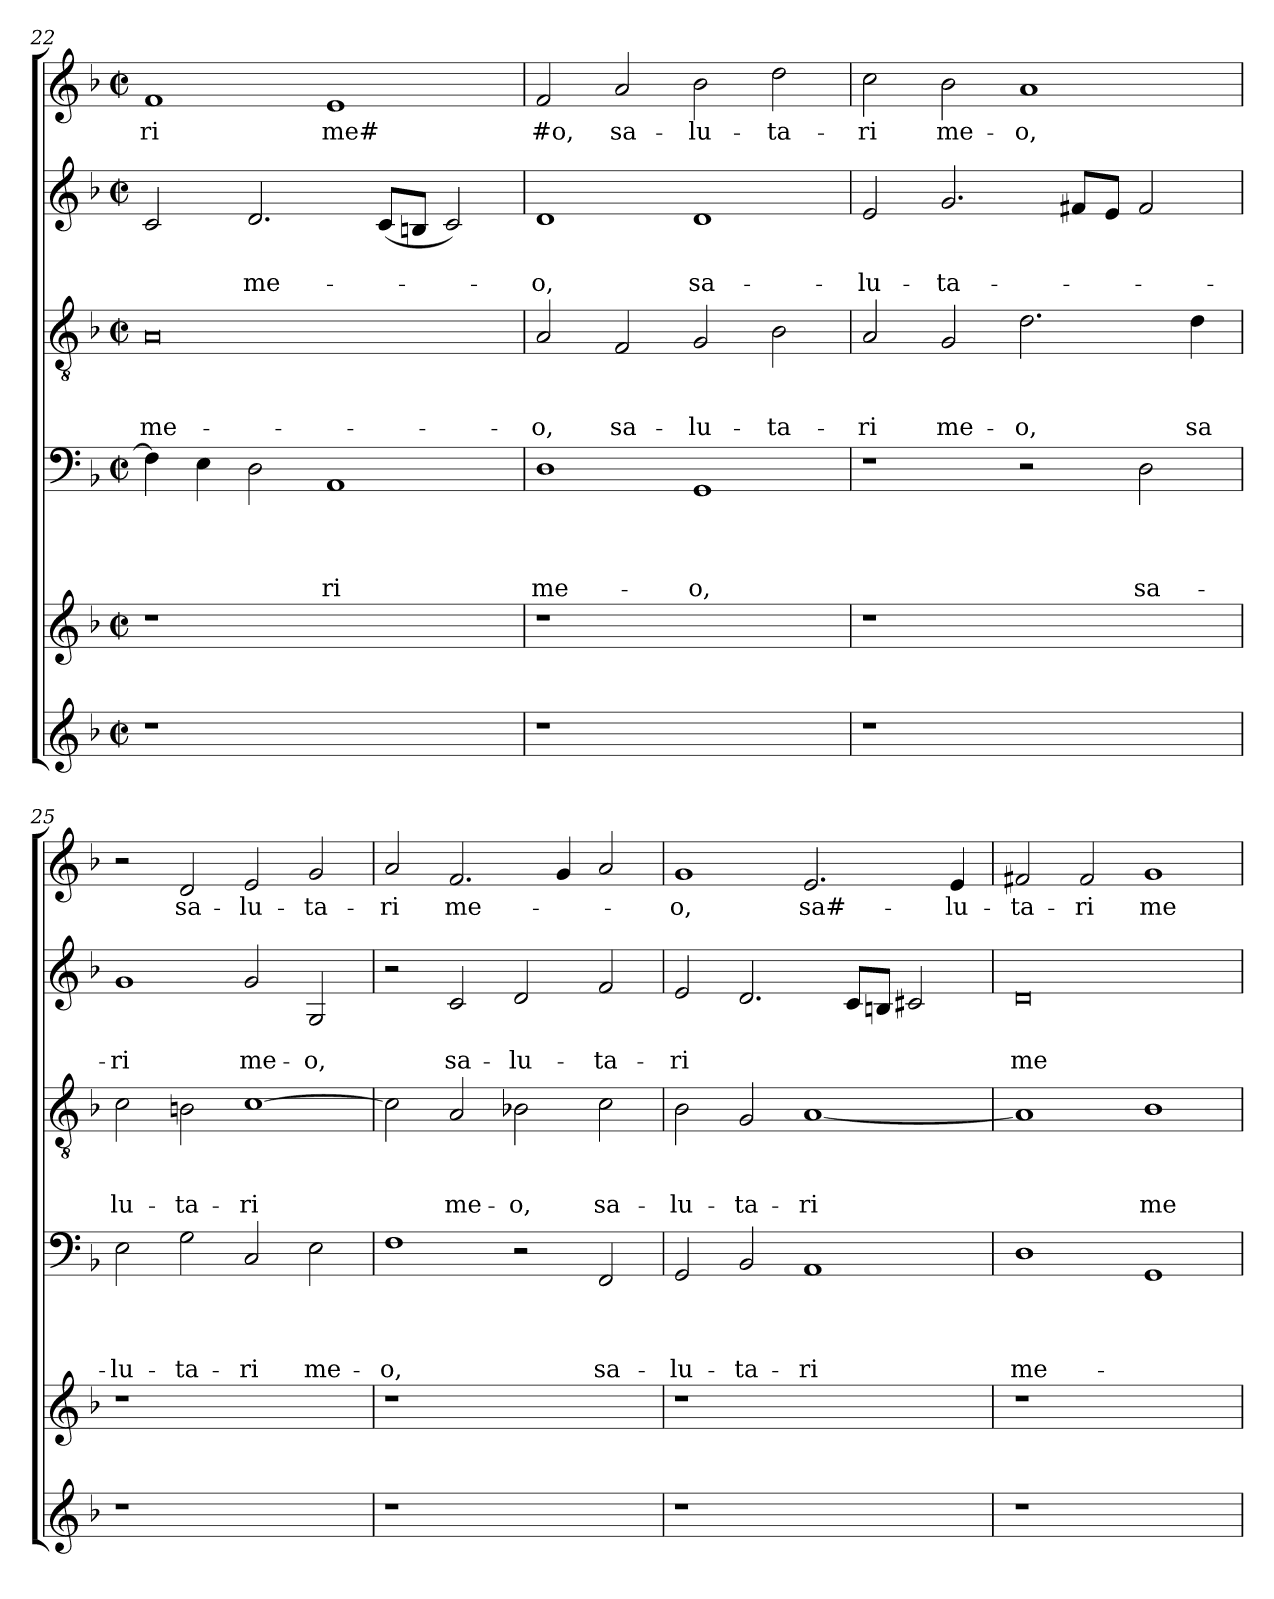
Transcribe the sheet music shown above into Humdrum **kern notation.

**kern	**kern	**kern	**text	**text	**text	**text	**kern	**text	**text	**text	**kern	**text	**text	**kern	**text
*part6	*part5	*part4	*part4	*part4	*part4	*part4	*part3	*part3	*part3	*part3	*part2	*part2	*part2	*part1	*part1
*staff6	*staff5	*staff4	*staff4	*staff4	*staff4	*staff4	*staff3	*staff3	*staff3	*staff3	*staff2	*staff2	*staff2	*staff1	*staff1
*clefG2	*clefG2	*clefF4	*	*	*	*	*clefGv2	*	*	*	*clefG2	*	*	*clefG2	*
*k[b-]	*k[b-]	*k[b-]	*	*	*	*	*k[b-]	*	*	*	*k[b-]	*	*	*k[b-]	*
*F:	*F:	*F:	*	*	*	*	*F:	*	*	*	*F:	*	*	*F:	*
*M2/2	*M2/2	*M2/2	*	*	*	*	*M2/2	*	*	*	*M2/2	*	*	*M2/2	*
*met(c|)	*met(c|)	*met(c|)	*	*	*	*	*met(c|)	*	*	*	*met(c|)	*	*	*met(c|)	*
=22	=22	=22	=22	=22	=22	=22	=22	=22	=22	=22	=22	=22	=22	=22	=22
!	!	!	!	!	!	!	!	!	!	!LO:LY:b	!	!	!	!	!LO:LY:b
1r	1r	4F\]	.	.	.	.	0A	.	.	me-	2c/	.	.	1f	-ri
.	.	4E\	.	.	.	.	.	.	.	.	.	.	.	.	.
!	!	!	!	!	!	!	!	!	!	!	!	!	!LO:LY:b	!	!
.	.	2D\	.	.	.	.	.	.	.	.	2.d/	.	me-	.	.
!	!	!	!	!	!	!LO:LY:b	!	!	!	!	!	!	!	!	!LO:LY:b
1ryy	1ryy	1AA	.	.	.	-ri	.	.	.	.	.	.	.	1e	me#
.	.	.	.	.	.	.	.	.	.	.	(<8c/L	.	.	.	.
.	.	.	.	.	.	.	.	.	.	.	8B/J	.	.	.	.
.	.	.	.	.	.	.	.	.	.	.	2c/)	.	.	.	.
=23	=23	=23	=23	=23	=23	=23	=23	=23	=23	=23	=23	=23	=23	=23	=23
!	!	!	!	!	!	!LO:LY:b	!	!	!	!LO:LY:b	!	!	!LO:LY:b	!	!LO:LY:b:rj
1r	1r	1D	.	.	.	me-	2A/	.	.	-o,	1d	.	-o,	2f/	#o,
!	!	!	!	!	!	!	!	!	!	!LO:LY:b	!	!	!	!	!LO:LY:b
.	.	.	.	.	.	.	2F/	.	.	sa-	.	.	.	2a/	sa-
!	!	!	!	!	!	!LO:LY:b	!	!	!	!LO:LY:b	!	!	!LO:LY:b	!	!LO:LY:b
1ryy	1ryy	1GG	.	.	.	-o,	2G/	.	.	-lu-	1d	.	sa-	2b-\	-lu-
!	!	!	!	!	!	!	!	!	!	!LO:LY:b	!	!	!	!	!LO:LY:b
.	.	.	.	.	.	.	2B-\	.	.	-ta-	.	.	.	2dd\	-ta-
=24	=24	=24	=24	=24	=24	=24	=24	=24	=24	=24	=24	=24	=24	=24	=24
!	!	!	!	!	!	!	!	!	!	!LO:LY:b	!	!	!LO:LY:b	!	!LO:LY:b
1r	1r	1r	.	.	.	.	2A/	.	.	-ri	2e/	.	-lu-	2cc\	-ri
!	!	!	!	!	!	!	!	!	!	!LO:LY:b	!	!	!LO:LY:b	!	!LO:LY:b
.	.	.	.	.	.	.	2G/	.	.	me-	2.g/	.	-ta-	2b-\	me-
!	!	!	!	!	!	!	!	!	!	!LO:LY:b	!	!	!	!	!LO:LY:b
1ryy	1ryy	2r	.	.	.	.	2.d\	.	.	-o,	.	.	.	1a	-o,
.	.	.	.	.	.	.	.	.	.	.	8f#X/L	.	.	.	.
.	.	.	.	.	.	.	.	.	.	.	8e/J	.	.	.	.
!	!	!	!	!	!	!LO:LY:b	!	!	!	!	!	!	!	!	!
.	.	2D\	.	.	.	sa-	.	.	.	.	2f#/	.	.	.	.
!	!	!	!	!	!	!	!	!	!	!LO:LY:b	!	!	!	!	!
.	.	.	.	.	.	.	4d\	.	.	sa	.	.	.	.	.
!!LO:LB:g=z
=25	=25	=25	=25	=25	=25	=25	=25	=25	=25	=25	=25	=25	=25	=25	=25
!	!	!	!	!	!	!LO:LY:b	!	!	!	!LO:LY:b	!	!	!LO:LY:b:rj	!	!
1r	1r	2E\	.	.	.	-lu-	2c\	.	.	lu-	1g	.	-ri	2r	.
!	!	!	!	!	!	!LO:LY:b	!	!	!	!LO:LY:b	!	!	!	!	!LO:LY:b
.	.	2G\	.	.	.	-ta-	2Bn\	.	.	-ta-	.	.	.	2d/	sa-
!	!	!	!	!	!	!LO:LY:b	!	!	!	!LO:LY:b	!	!	!LO:LY:b	!	!LO:LY:b
1ryy	1ryy	2C/	.	.	.	-ri	[>1c	.	.	-ri	2g/	.	me-	2e/	-lu-
!	!	!	!	!	!	!LO:LY:b	!	!	!	!	!	!	!LO:LY:b	!	!LO:LY:b
.	.	2E\	.	.	.	me-	.	.	.	.	2G/	.	-o,	2g/	-ta-
=26	=26	=26	=26	=26	=26	=26	=26	=26	=26	=26	=26	=26	=26	=26	=26
!	!	!	!	!	!	!LO:LY:b	!	!	!	!	!	!	!	!	!LO:LY:b
1r	1r	1F	.	.	.	-o,	2c\]	.	.	.	2r	.	.	2a/	-ri
!	!	!	!	!	!	!	!	!	!	!LO:LY:b	!	!	!LO:LY:b	!	!LO:LY:b
.	.	.	.	.	.	.	2A/	.	.	me-	2c/	.	sa-	2.f/	me-
!	!	!	!	!	!	!	!	!	!	!LO:LY:b	!	!	!LO:LY:b	!	!
1ryy	1ryy	2r	.	.	.	.	2B-X\	.	.	-o,	2d/	.	-lu-	.	.
.	.	.	.	.	.	.	.	.	.	.	.	.	.	4g/	.
!	!	!	!	!	!	!LO:LY:b	!	!	!	!LO:LY:b	!	!	!LO:LY:b	!	!
.	.	2FF/	.	.	.	sa-	2c\	.	.	sa-	2f/	.	-ta-	2a/	.
=27	=27	=27	=27	=27	=27	=27	=27	=27	=27	=27	=27	=27	=27	=27	=27
!	!	!	!	!	!	!LO:LY:b	!	!	!	!LO:LY:b	!	!	!LO:LY:b	!	!LO:LY:b
1r	1r	2GG/	.	.	.	-lu-	2B-\	.	.	-lu-	2e/	.	-ri	1g	-o,
!	!	!	!	!	!	!LO:LY:b	!	!	!	!LO:LY:b	!	!	!	!	!
.	.	2BB-/	.	.	.	-ta-	2G/	.	.	-ta-	2.d/	.	.	.	.
!	!	!	!	!	!	!LO:LY:b	!	!	!	!LO:LY:b	!	!	!	!	!LO:LY:b
1ryy	1ryy	1AA	.	.	.	-ri	[<1A	.	.	-ri	.	.	.	2.e/	sa#-
.	.	.	.	.	.	.	.	.	.	.	8c/L	.	.	.	.
.	.	.	.	.	.	.	.	.	.	.	8B/J	.	.	.	.
.	.	.	.	.	.	.	.	.	.	.	2c#/	.	.	.	.
!	!	!	!	!	!	!	!	!	!	!	!	!	!	!	!LO:LY:b
.	.	.	.	.	.	.	.	.	.	.	.	.	.	4e/	-lu-
=28	=28	=28	=28	=28	=28	=28	=28	=28	=28	=28	=28	=28	=28	=28	=28
!	!	!	!	!	!	!LO:LY:b	!	!	!	!	!	!	!LO:LY:b	!	!LO:LY:b
1r	1r	1D	.	.	.	me-	1A]	.	.	.	0d	.	me-	2f#X/	-ta-
!	!	!	!	!	!	!	!	!	!	!	!	!	!	!	!LO:LY:b
.	.	.	.	.	.	.	.	.	.	.	.	.	.	2f#/	-ri
!	!	!	!	!	!	!	!	!	!	!LO:LY:b	!	!	!	!	!LO:LY:b
1ryy	1ryy	1GG	.	.	.	.	1B-	.	.	me-	.	.	.	1g	me-
=	=	=	=	=	=	=	=	=	=	=	=	=	=	=	=
*-	*-	*-	*-	*-	*-	*-	*-	*-	*-	*-	*-	*-	*-	*-	*-
